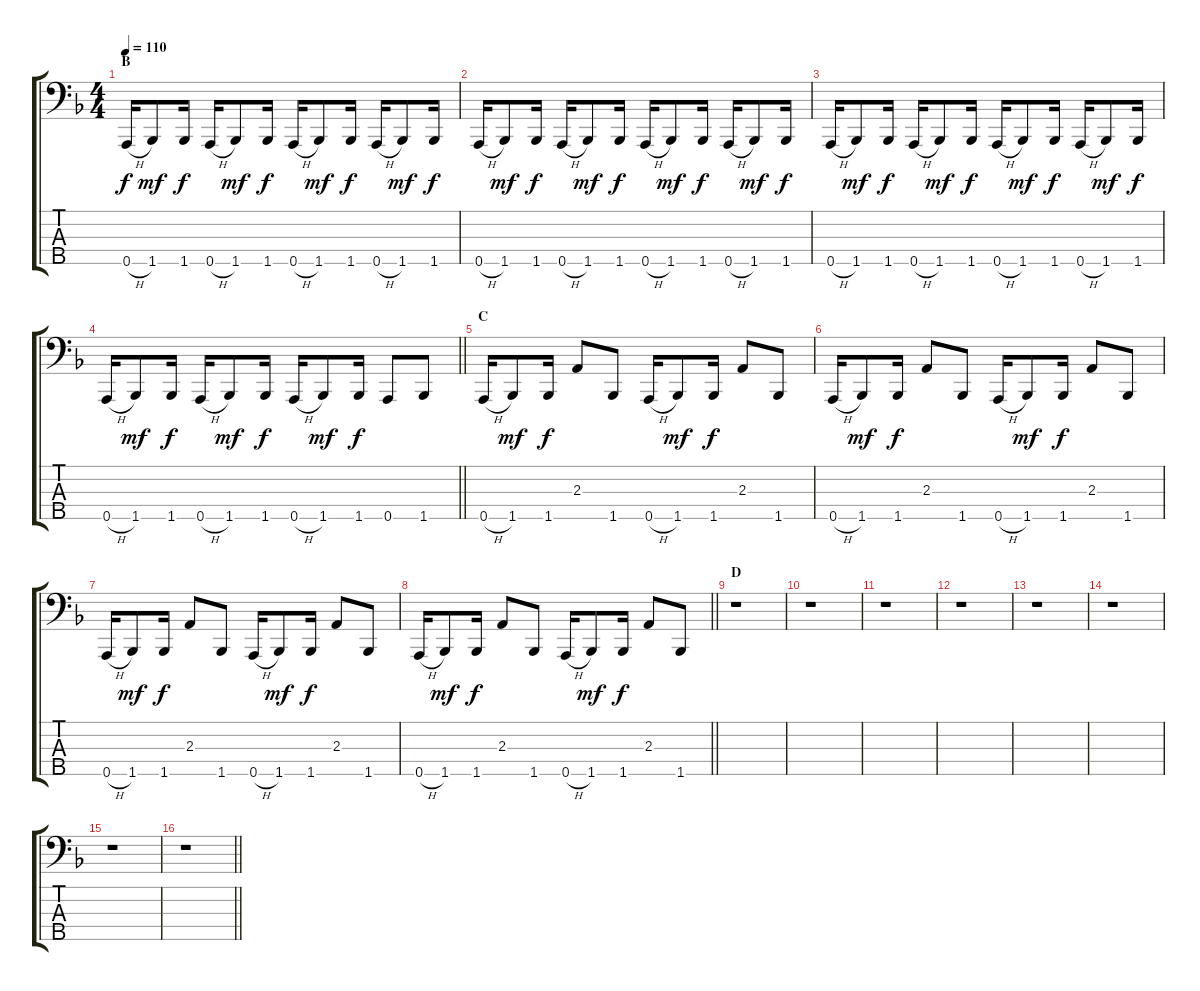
\track "" {instrument slapbass1}
\staff {score tabs}
\tuning (F2 C2 G1 D1 A0) {hide}
\ts (4 4)
\section ("" "B")
\tempo 110
\clef f4
\ks dminor
0.5{h}.16{dy f} 1.5.8{dy mf} 1.5.16{dy f} 0.5{h}.16 1.5.8{dy mf} 1.5.16{dy f} 0.5{h}.16 1.5.8{dy mf} 1.5.16{dy f} 0.5{h}.16 1.5.8{dy mf} 1.5.16{dy f} |
0.5{h}.16 1.5.8{dy mf} 1.5.16{dy f} 0.5{h}.16 1.5.8{dy mf} 1.5.16{dy f} 0.5{h}.16 1.5.8{dy mf} 1.5.16{dy f} 0.5{h}.16 1.5.8{dy mf} 1.5.16{dy f} |
0.5{h}.16 1.5.8{dy mf} 1.5.16{dy f} 0.5{h}.16 1.5.8{dy mf} 1.5.16{dy f} 0.5{h}.16 1.5.8{dy mf} 1.5.16{dy f} 0.5{h}.16 1.5.8{dy mf} 1.5.16{dy f} |
\barLineRight lightlight
0.5{h}.16 1.5.8{dy mf} 1.5.16{dy f} 0.5{h}.16 1.5.8{dy mf} 1.5.16{dy f} 0.5{h}.16 1.5.8{dy mf} 1.5.16{dy f} 0.5.8 1.5.8 |
\section ("" "C")
0.5{h}.16 1.5.8{dy mf} 1.5.16{dy f} 2.3.8 1.5.8 0.5{h}.16 1.5.8{dy mf} 1.5.16{dy f} 2.3.8 1.5.8 |
0.5{h}.16 1.5.8{dy mf} 1.5.16{dy f} 2.3.8 1.5.8 0.5{h}.16 1.5.8{dy mf} 1.5.16{dy f} 2.3.8 1.5.8 |
0.5{h}.16 1.5.8{dy mf} 1.5.16{dy f} 2.3.8 1.5.8 0.5{h}.16 1.5.8{dy mf} 1.5.16{dy f} 2.3.8 1.5.8 |
\barLineRight lightlight
0.5{h}.16 1.5.8{dy mf} 1.5.16{dy f} 2.3.8 1.5.8 0.5{h}.16 1.5.8{dy mf} 1.5.16{dy f} 2.3.8 1.5.8 |
\section ("" "D")
r.1 |
r.1 |
r.1 |
r.1 |
r.1 |
r.1 |
r.1 |
\barLineRight lightlight
r.1
